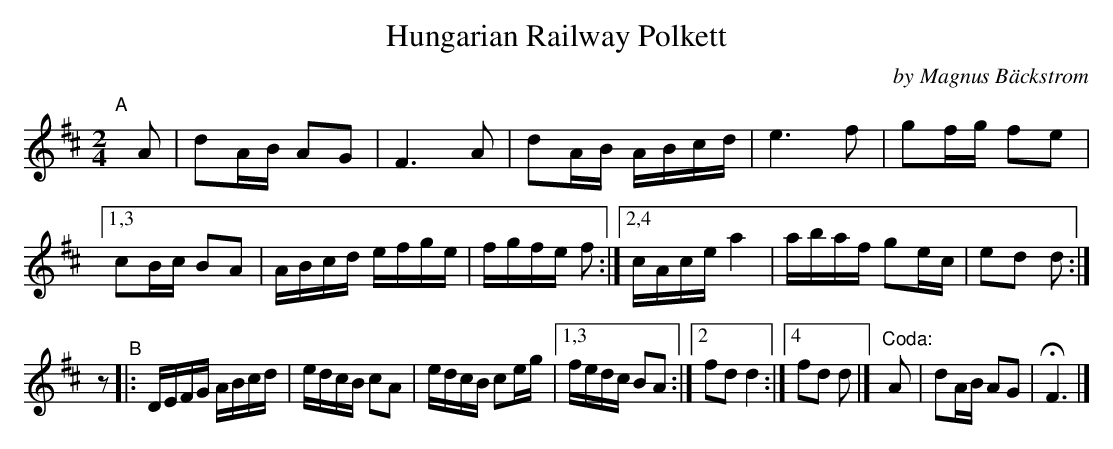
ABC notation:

X:1
T: Hungarian Railway Polkett
C: by Magnus B\"ackstrom
M: 2/4
L: 1/16
K: D
"A"[|] A2 \
| d2AB A2G2 | F6 A2 | d2AB ABcd | e6 f2 | g2fg f2e2 |\
[1,3 c2Bc B2A2 | ABcd efge | fgfe f2 :|\
[2,4 cAce a4 | abaf g2ec | e2d2 d2 :|
z2 "^B"|: DEFG ABcd | edcB c2A2 | edcB c2eg |1,3 fedc B2A2 :|2 f2d2 d4 :|4 f2d2 d2 |]\
y4 "Coda:" A2 | d2AB A2G2 | HF6 |]
